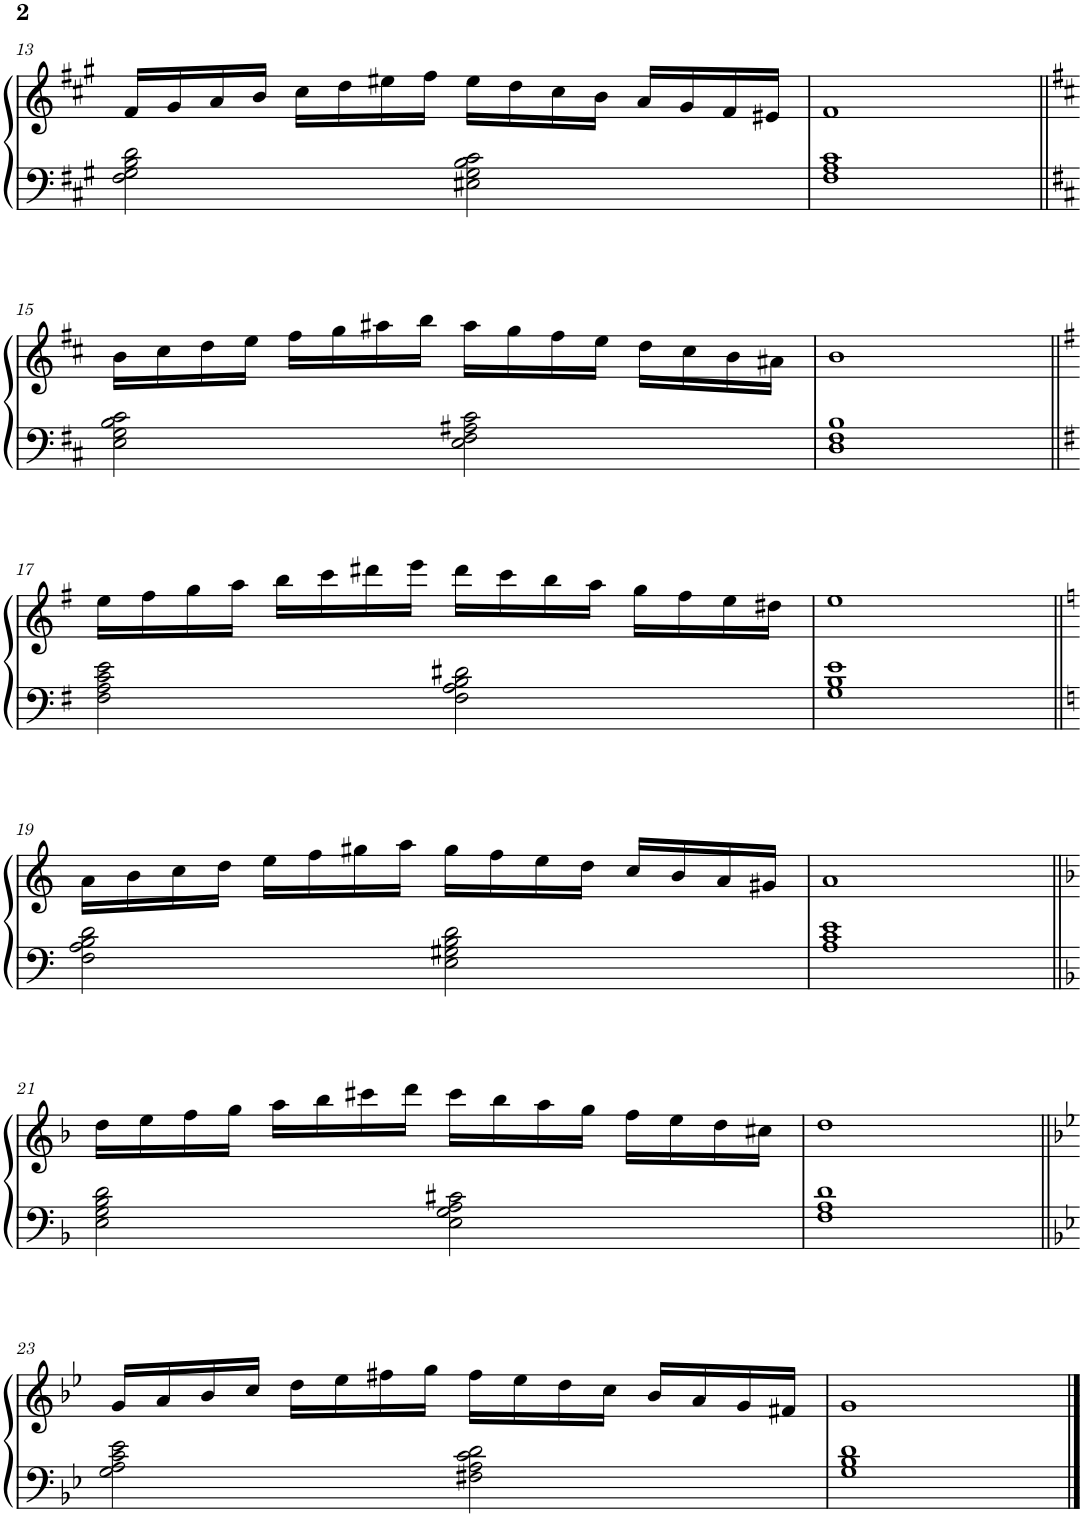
**kern	**kern
*part1	*part1
*staff2	*staff1
*I"Piano	*
*I'Pno.	*
!!LO:PB:g=z
*clefF4	*clefG2
*k[f#c#g#]	*k[f#c#g#]
*M4/4	*M4/4
=13	=13
2F#\ 2G#\ 2B\ 2d\	16f#/LL
.	16g#/
.	16a/
.	16b/JJ
.	16cc#\LL
.	16dd\
.	16ee#X\
.	16ff#\JJ
2E#X\ 2G#\ 2B\ 2c#\	16ee#\LL
.	16dd\
.	16cc#\
.	16b\JJ
.	16a/LL
.	16g#/
.	16f#/
.	16e#X/JJ
=14	=14
1F# 1A 1c#	1f#
!!LO:LB:g=z
=15||	=15||
*k[f#c#]	*k[f#c#]
2E\ 2G\ 2B\ 2c#\	16b\LL
.	16cc#\
.	16dd\
.	16ee\JJ
.	16ff#\LL
.	16gg\
.	16aa#X\
.	16bb\JJ
2E\ 2F#\ 2A#X\ 2c#\	16aa#\LL
.	16gg\
.	16ff#\
.	16ee\JJ
.	16dd\LL
.	16cc#\
.	16b\
.	16a#X\JJ
=16	=16
1D 1F# 1B	1b
!!LO:LB:g=z
=17||	=17||
*k[f#]	*k[f#]
2F#\ 2A\ 2c\ 2e\	16ee\LL
.	16ff#\
.	16gg\
.	16aa\JJ
.	16bb\LL
.	16ccc\
.	16ddd#X\
.	16eee\JJ
2F#\ 2A\ 2B\ 2d#X\	16ddd#\LL
.	16ccc\
.	16bb\
.	16aa\JJ
.	16gg\LL
.	16ff#\
.	16ee\
.	16dd#X\JJ
=18	=18
1G 1B 1e	1ee
!!LO:LB:g=z
=19||	=19||
*k[]	*k[]
2F\ 2A\ 2B\ 2d\	16a\LL
.	16b\
.	16cc\
.	16dd\JJ
.	16ee\LL
.	16ff\
.	16gg#X\
.	16aa\JJ
2E\ 2G#X\ 2B\ 2d\	16gg#\LL
.	16ff\
.	16ee\
.	16dd\JJ
.	16cc/LL
.	16b/
.	16a/
.	16g#X/JJ
=20	=20
1A 1c 1e	1a
!!LO:LB:g=z
=21||	=21||
*k[b-]	*k[b-]
2E\ 2G\ 2B-\ 2d\	16dd\LL
.	16ee\
.	16ff\
.	16gg\JJ
.	16aa\LL
.	16bb-\
.	16ccc#X\
.	16ddd\JJ
2E\ 2G\ 2A\ 2c#X\	16ccc#\LL
.	16bb-\
.	16aa\
.	16gg\JJ
.	16ff\LL
.	16ee\
.	16dd\
.	16cc#X\JJ
=22	=22
1F 1A 1d	1dd
!!LO:LB:g=z
=23||	=23||
*k[b-e-]	*k[b-e-]
2G\ 2A\ 2c\ 2e-\	16g/LL
.	16a/
.	16b-/
.	16cc/JJ
.	16dd\LL
.	16ee-\
.	16ff#X\
.	16gg\JJ
2F#X\ 2A\ 2c\ 2d\	16ff#\LL
.	16ee-\
.	16dd\
.	16cc\JJ
.	16b-/LL
.	16a/
.	16g/
.	16f#X/JJ
=24	=24
1G 1B- 1d	1g
==	==
*-	*-
